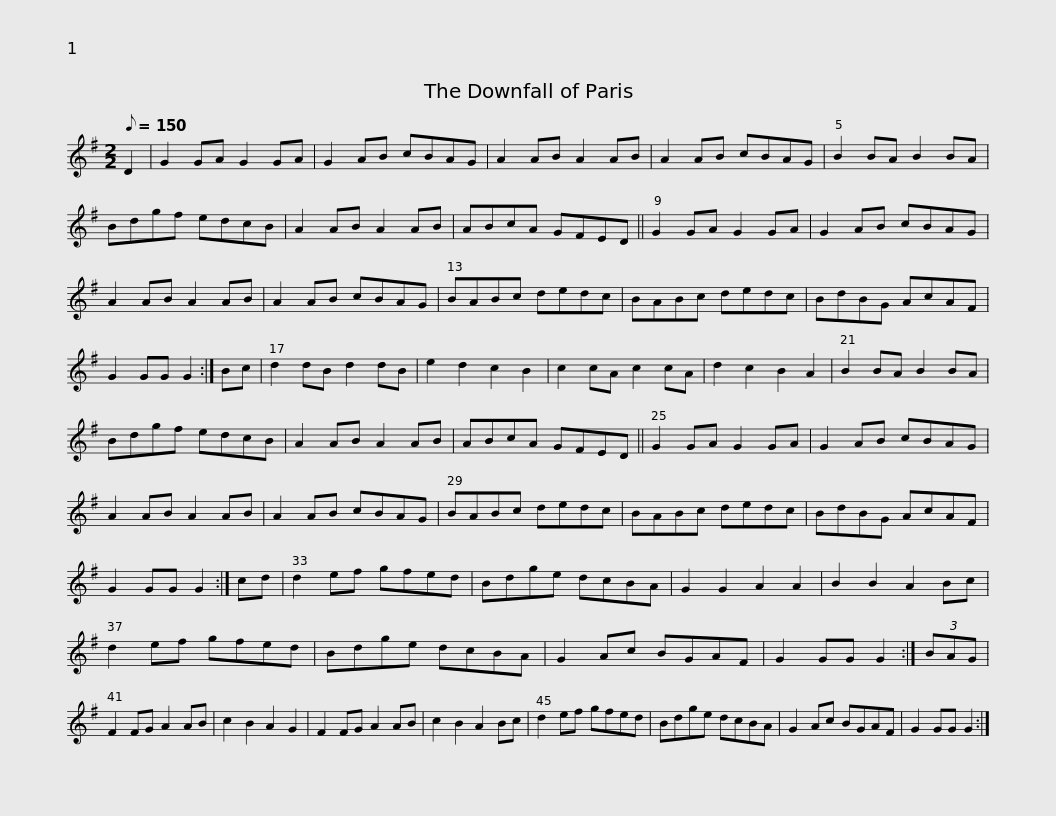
X:1
L:1/8
Q:1/8=150
M:2/2
I:linebreak $
K:G
V:1 treble
V:1
 D2 | G2 GA G2 GA | G2 AB cBAG | A2 AB A2 AB | A2 AB cBAG | %5
 B2 BA B2 BA | Bdgf edcB |$ A2 AB A2 AB | ABcA GFED || G2 GA G2 GA | %10
 G2 AB cBAG | A2 AB A2 AB | A2 AB cBAG |$ BABc dedc | BABc dedc | %15
 BdBG AcAF | G2 GG G2 :| Bc | d2 dB d2 dB | e2 d2 c2 B2 |$ %20
 c2 cA c2 cA | d2 c2 B2 A2 | B2 BA B2 BA | Bdgf edcB | A2 AB A2 AB | %25
 ABcA GFED || G2 GA G2 GA |$ G2 AB cBAG | A2 AB A2 AB | A2 AB cBAG | %30
 BABc dedc | BABc dedc | BdBG AcAF |$ G2 GG G2 :| cd | %35
 d2 ef gfed | Bdge dcBA | G2 G2 A2 A2 | B2 B2 A2 Bc | d2 ef gfed |$ %40
 Bdge dcBA | G2 Ac BGAF | G2 GG G2 :| (3BAG | F2 FG A2 AB | %45
 c2 B2 A2 G2 | F2 FG A2 AB | c2 B2 A2 Bc |$ d2 ef gfed | Bdge dcBA | %50
 G2 Ac BGAF | G2 GG G2 :| %52
